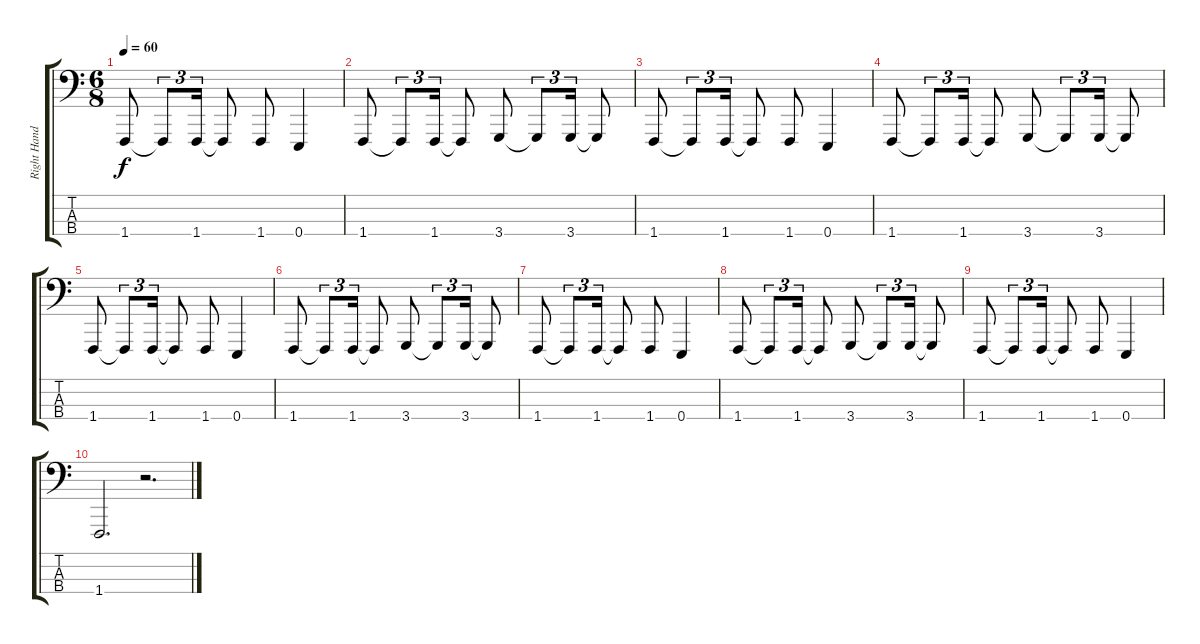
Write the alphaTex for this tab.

\track ("Right Hand" "Right Hand") {instrument acousticgrandpiano}
\staff {score tabs}
\tuning (G2 D2 A1 E1) {hide}
\ts (6 8)
\tempo 60
\clef f4
\ks c
1.4.8{dy f} 1.4{t}.8{tu (3 2)} 1.4.16{tu (3 2)} 1.4{t}.8 1.4.8 0.4.4 |
1.4.8 1.4{t}.8{tu (3 2)} 1.4.16{tu (3 2)} 1.4{t}.8 3.4.8 3.4{t}.8{tu (3 2)} 3.4.16{tu (3 2)} 3.4{t}.8 |
1.4.8 1.4{t}.8{tu (3 2)} 1.4.16{tu (3 2)} 1.4{t}.8 1.4.8 0.4.4 |
1.4.8 1.4{t}.8{tu (3 2)} 1.4.16{tu (3 2)} 1.4{t}.8 3.4.8 3.4{t}.8{tu (3 2)} 3.4.16{tu (3 2)} 3.4{t}.8 |
1.4.8 1.4{t}.8{tu (3 2)} 1.4.16{tu (3 2)} 1.4{t}.8 1.4.8 0.4.4 |
1.4.8 1.4{t}.8{tu (3 2)} 1.4.16{tu (3 2)} 1.4{t}.8 3.4.8 3.4{t}.8{tu (3 2)} 3.4.16{tu (3 2)} 3.4{t}.8 |
1.4.8 1.4{t}.8{tu (3 2)} 1.4.16{tu (3 2)} 1.4{t}.8 1.4.8 0.4.4 |
1.4.8 1.4{t}.8{tu (3 2)} 1.4.16{tu (3 2)} 1.4{t}.8 3.4.8 3.4{t}.8{tu (3 2)} 3.4.16{tu (3 2)} 3.4{t}.8 |
1.4.8 1.4{t}.8{tu (3 2)} 1.4.16{tu (3 2)} 1.4{t}.8 1.4.8 0.4.4 |
1.4.2{d} r.2{d}
